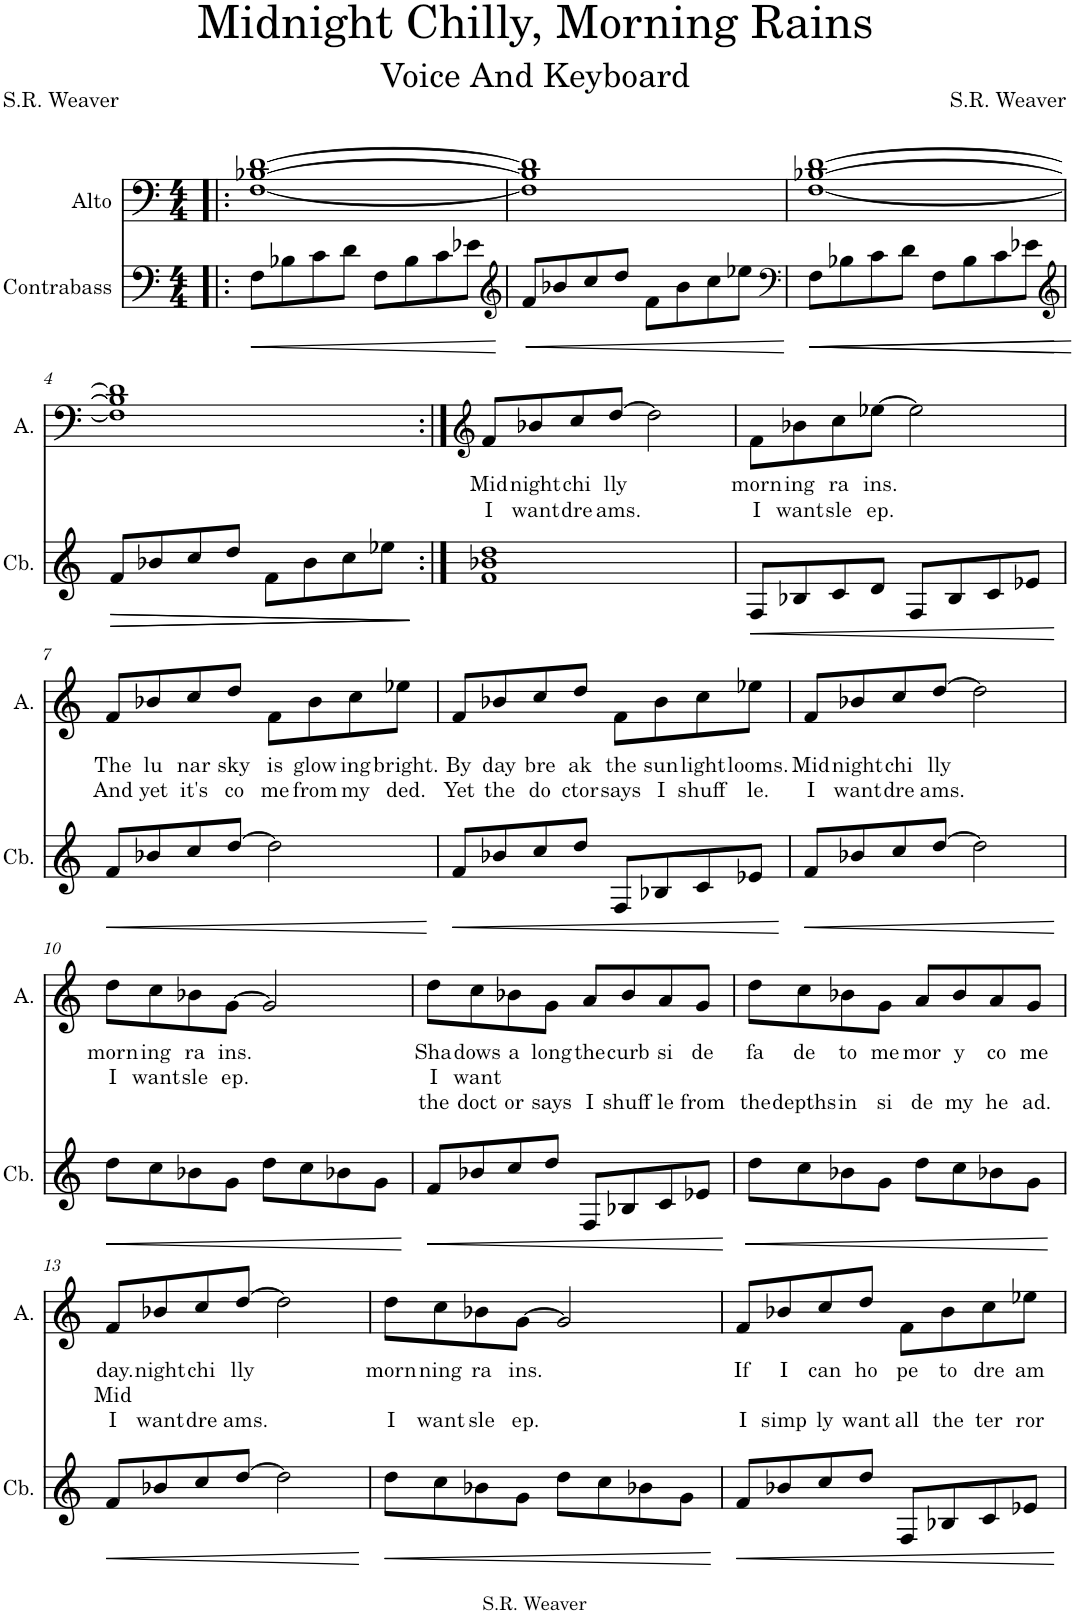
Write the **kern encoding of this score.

**kern	**dynam	**kern	**text	**text	**text
*part2	*part2	*part1	*part1	*part1	*part1
*staff2	*staff2	*staff1	*staff1	*staff1	*staff1
*I"Contrabass	*	*I"Alto	*	*	*
*I'Cb.	*	*I'A.	*	*	*
*clefF4	*	*clefF4	*	*	*
*Trd7c12	*	*	*	*	*
*k[]	*	*k[]	*	*	*
*M4/4	*	*M4/4	*	*	*
=1!|:	=1!|:	=1!|:	=1!|:	=1!|:	=1!|:
!	!LO:HP:b	!	!	!	!
8F\L	<	[1F [1B-X [1d	.	.	.
8B-X\	.	.	.	.	.
8c\	.	.	.	.	.
8d\J	.	.	.	.	.
8F\L	.	.	.	.	.
8B-\	.	.	.	.	.
8c\	.	.	.	.	.
8e-X\J	.	.	.	.	.
.	[	.	.	.	.
=2	=2	=2	=2	=2	=2
*clefG2	*	*	*	*	*
!	!LO:HP:b	!	!	!	!
8f/L	<	1F] 1B-] 1d]	.	.	.
8b-X/	.	.	.	.	.
8cc/	.	.	.	.	.
8dd/J	.	.	.	.	.
8f\L	.	.	.	.	.
8b-\	.	.	.	.	.
8cc\	.	.	.	.	.
8ee-X\J	.	.	.	.	.
.	[	.	.	.	.
=3	=3	=3	=3	=3	=3
*clefF4	*	*	*	*	*
!	!LO:HP:b	!	!	!	!
8F\L	<	[1F [1B-X [1d	.	.	.
!	!LO:HP:b	!	!	!	!
8B-X\	<	.	.	.	.
8c\	.	.	.	.	.
8d\J	.	.	.	.	.
8F\L	.	.	.	.	.
8B-\	.	.	.	.	.
8c\	.	.	.	.	.
8e-X\J	.	.	.	.	.
.	[ [	.	.	.	.
!!LO:LB:g=z
=4	=4	=4	=4	=4	=4
*clefG2	*	*	*	*	*
!	!LO:HP:b	!	!	!	!
8f/L	>	1F] 1B-] 1d]	.	.	.
!	!LO:HP:b	!	!	!	!
8b-X/	>	.	.	.	.
8cc/	.	.	.	.	.
8dd/J	.	.	.	.	.
8f\L	.	.	.	.	.
8b-\	.	.	.	.	.
8cc\	.	.	.	.	.
8ee-X\J	.	.	.	.	.
.	] ]	.	.	.	.
=5:|!	=5:|!	=5:|!	=5:|!	=5:|!	=5:|!
*	*	*clefG2	*	*	*
!	!	!	!LO:LY:b	!LO:LY:b	!
1f 1b-X 1dd	.	8f/L	Mid	I	.
!	!	!	!LO:LY:b	!LO:LY:b	!
.	.	8b-X/	night	want	.
!	!	!	!LO:LY:b	!LO:LY:b	!
.	.	8cc/	chi	dre	.
!	!	!	!LO:LY:b	!LO:LY:b	!
.	.	[8dd/J	lly	ams.	.
.	.	2dd\]	.	.	.
=6	=6	=6	=6	=6	=6
!	!LO:HP:b	!	!LO:LY:b	!LO:LY:b	!
8F/L	<	8f\L	morn	I	.
!	!	!	!LO:LY:b	!LO:LY:b	!
8B-X/	.	8b-X\	ing	want	.
!	!	!	!LO:LY:b	!LO:LY:b	!
8c/	.	8cc\	ra	sle	.
!	!	!	!LO:LY:b	!LO:LY:b	!
8d/J	.	[8ee-X\J	ins.	ep.	.
8F/L	.	2ee-\]	.	.	.
8B-/	.	.	.	.	.
8c/	.	.	.	.	.
8e-X/J	.	.	.	.	.
.	[	.	.	.	.
!!LO:LB:g=z
=7	=7	=7	=7	=7	=7
!	!LO:HP:b	!	!LO:LY:b	!LO:LY:b	!
8f/L	<	8f/L	The	And	.
!	!	!	!LO:LY:b	!LO:LY:b	!
8b-X/	.	8b-X/	lu	yet	.
!	!	!	!LO:LY:b	!LO:LY:b	!
8cc/	.	8cc/	nar	it's	.
!	!	!	!LO:LY:b	!LO:LY:b	!
[8dd/J	.	8dd/J	sky	co	.
!	!	!	!LO:LY:b	!LO:LY:b	!
2dd\]	.	8f\L	is	me	.
!	!	!	!LO:LY:b	!LO:LY:b	!
.	.	8b-\	glow	from	.
!	!	!	!LO:LY:b	!LO:LY:b	!
.	.	8cc\	ing	my	.
!	!	!	!LO:LY:b	!LO:LY:b	!
.	.	8ee-X\J	bright.	ded.	.
.	[	.	.	.	.
=8	=8	=8	=8	=8	=8
!	!LO:HP:b	!	!LO:LY:b	!LO:LY:b	!
8f/L	<	8f/L	By	Yet	.
!	!	!	!LO:LY:b	!LO:LY:b	!
8b-X/	.	8b-X/	day	the	.
!	!	!	!LO:LY:b	!LO:LY:b	!
8cc/	.	8cc/	bre	do	.
!	!	!	!LO:LY:b	!LO:LY:b	!
8dd/J	.	8dd/J	ak	ctor	.
!	!	!	!LO:LY:b	!LO:LY:b	!
8F/L	.	8f\L	the	says	.
!	!	!	!LO:LY:b	!LO:LY:b	!
8B-X/	.	8b-\	sun	I	.
!	!	!	!LO:LY:b	!LO:LY:b	!
8c/	.	8cc\	light	shuff	.
!	!	!	!LO:LY:b	!LO:LY:b	!
8e-X/J	.	8ee-X\J	looms.	le.	.
.	[	.	.	.	.
=9	=9	=9	=9	=9	=9
!	!LO:HP:b	!	!LO:LY:b	!LO:LY:b	!
8f/L	<	8f/L	Mid	I	.
!	!	!	!LO:LY:b	!LO:LY:b	!
8b-X/	.	8b-X/	night	want	.
!	!	!	!LO:LY:b	!LO:LY:b	!
8cc/	.	8cc/	chi	dre	.
!	!	!	!LO:LY:b	!LO:LY:b	!
[8dd/J	.	[8dd/J	lly	ams.	.
2dd\]	.	2dd\]	.	.	.
.	[	.	.	.	.
!!LO:LB:g=z
=10	=10	=10	=10	=10	=10
!	!LO:HP:b	!	!LO:LY:b	!LO:LY:b	!
8dd\L	<	8dd\L	morn	I	.
!	!	!	!LO:LY:b	!LO:LY:b	!
8cc\	.	8cc\	ing	want	.
!	!	!	!LO:LY:b	!LO:LY:b	!
8b-X\	.	8b-X\	ra	sle	.
!	!	!	!LO:LY:b	!LO:LY:b	!
8g\J	.	[8g\J	ins.	ep.	.
8dd\L	.	2g/]	.	.	.
8cc\	.	.	.	.	.
8b-X\	.	.	.	.	.
8g\J	.	.	.	.	.
.	[	.	.	.	.
=11	=11	=11	=11	=11	=11
!	!LO:HP:b	!	!LO:LY:b	!LO:LY:b	!LO:LY:b
8f/L	<	8dd\L	Sha	I	the
!	!	!	!LO:LY:b	!LO:LY:b	!LO:LY:b
8b-X/	.	8cc\	dows	want	doct
!	!	!	!LO:LY:b	!	!LO:LY:b
8cc/	.	8b-X\	a	.	or
!	!	!	!LO:LY:b	!	!LO:LY:b
8dd/J	.	8g\J	long	.	says
!	!	!	!LO:LY:b	!	!LO:LY:b
8F/L	.	8a/L	the	.	I
!	!	!	!LO:LY:b	!	!LO:LY:b
8B-X/	.	8b-/	curb	.	shuff
!	!	!	!LO:LY:b	!	!LO:LY:b
8c/	.	8a/	si	.	le
!	!	!	!LO:LY:b	!	!LO:LY:b
8e-X/J	.	8g/J	de	.	from
.	[	.	.	.	.
=12	=12	=12	=12	=12	=12
!	!LO:HP:b	!	!LO:LY:b	!	!LO:LY:b
8dd\L	<	8dd\L	fa	.	the
!	!	!	!LO:LY:b	!	!LO:LY:b
8cc\	.	8cc\	de	.	depths
!	!	!	!LO:LY:b	!	!LO:LY:b
8b-X\	.	8b-X\	to	.	in
!	!	!	!LO:LY:b	!	!LO:LY:b
8g\J	.	8g\J	me	.	si
!	!	!	!LO:LY:b	!	!LO:LY:b
8dd\L	.	8a/L	mor	.	de
!	!	!	!LO:LY:b	!	!LO:LY:b
8cc\	.	8b-/	y	.	my
!	!	!	!LO:LY:b	!	!LO:LY:b
8b-X\	.	8a/	co	.	he
!	!	!	!LO:LY:b	!	!LO:LY:b
8g\J	.	8g/J	me	.	ad.
.	[	.	.	.	.
!!LO:LB:g=z
=13	=13	=13	=13	=13	=13
!	!LO:HP:b	!	!LO:LY:b	!LO:LY:b	!LO:LY:b
8f/L	<	8f/L	day.	Mid	I
!	!	!	!LO:LY:b	!	!LO:LY:b
8b-X/	.	8b-X/	night	.	want
!	!	!	!LO:LY:b	!	!LO:LY:b
8cc/	.	8cc/	chi	.	dre
!	!	!	!LO:LY:b	!	!LO:LY:b
[8dd/J	.	[8dd/J	lly	.	ams.
2dd\]	.	2dd\]	.	.	.
.	[	.	.	.	.
=14	=14	=14	=14	=14	=14
!	!LO:HP:b	!	!LO:LY:b	!	!LO:LY:b
8dd\L	<	8dd\L	morn	.	I
!	!	!	!LO:LY:b	!	!LO:LY:b
8cc\	.	8cc\	ning	.	want
!	!	!	!LO:LY:b	!	!LO:LY:b
8b-X\	.	8b-X\	ra	.	sle
!	!	!	!LO:LY:b	!	!LO:LY:b
8g\J	.	[8g\J	ins.	.	ep.
8dd\L	.	2g/]	.	.	.
8cc\	.	.	.	.	.
8b-X\	.	.	.	.	.
8g\J	.	.	.	.	.
.	[	.	.	.	.
=15	=15	=15	=15	=15	=15
!	!LO:HP:b	!	!LO:LY:b	!	!LO:LY:b
8f/L	<	8f/L	If	.	I
!	!	!	!LO:LY:b	!	!LO:LY:b
8b-X/	.	8b-X/	I	.	simp
!	!	!	!LO:LY:b	!	!LO:LY:b
8cc/	.	8cc/	can	.	ly
!	!	!	!LO:LY:b	!	!LO:LY:b
8dd/J	.	8dd/J	ho	.	want
!	!	!	!LO:LY:b	!	!LO:LY:b
8F/L	.	8f\L	pe	.	all
!	!	!	!LO:LY:b	!	!LO:LY:b
8B-X/	.	8b-\	to	.	the
!	!	!	!LO:LY:b	!	!LO:LY:b
8c/	.	8cc\	dre	.	ter
!	!	!	!LO:LY:b	!	!LO:LY:b
8e-X/J	.	8ee-X\J	am	.	ror
.	[	.	.	.	.
=	=	=	=	=	=
*-	*-	*-	*-	*-	*-
